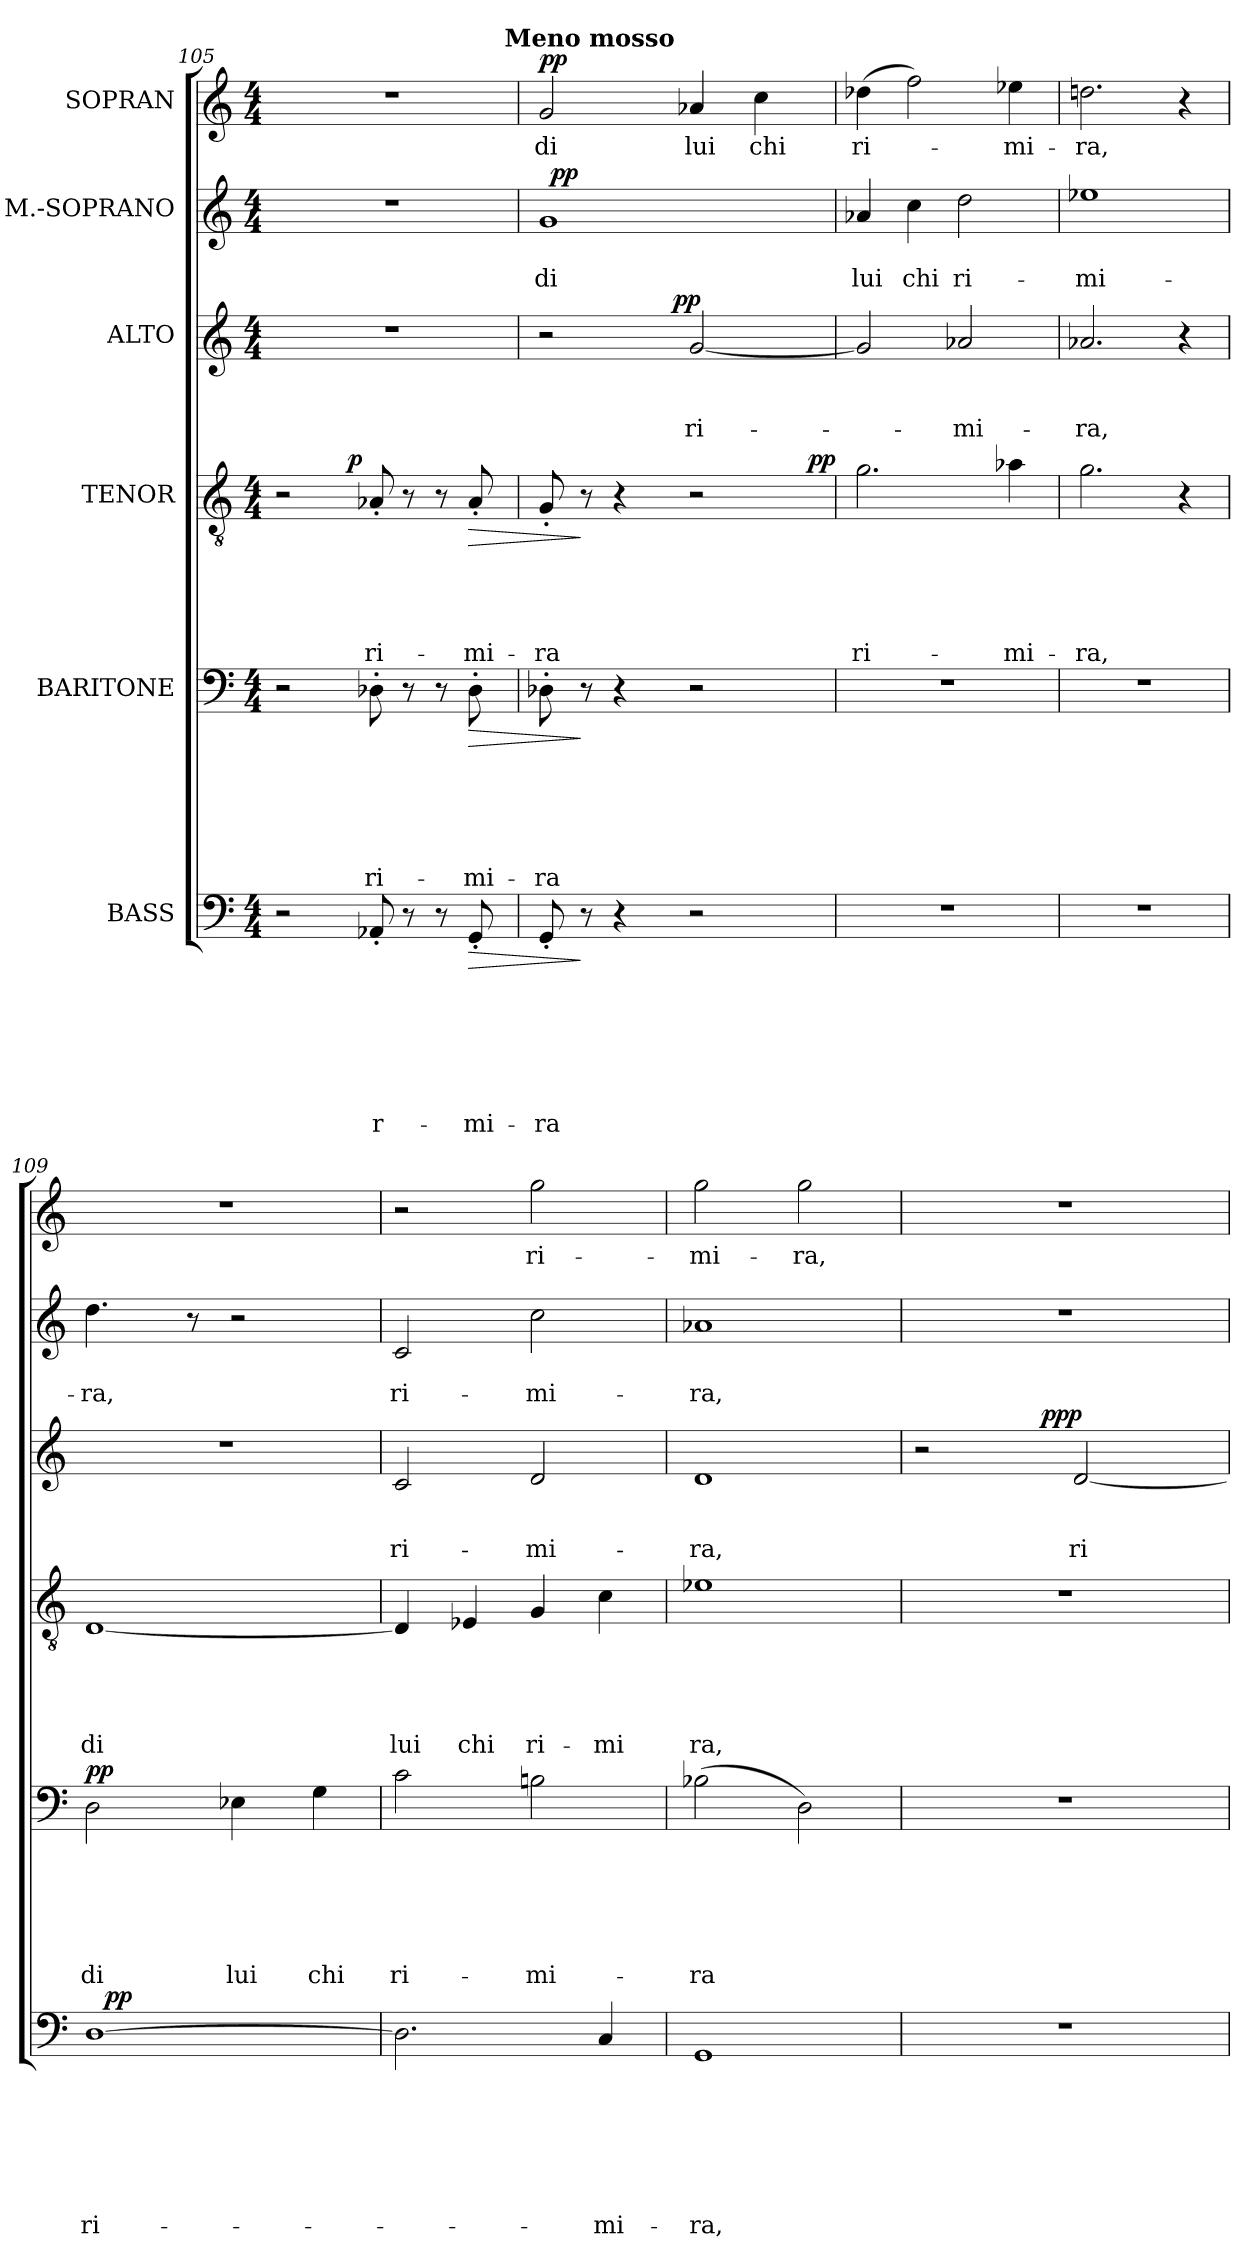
**kern	**text	**text	**text	**text	**text	**text	**text	**dynam	**kern	**text	**text	**text	**text	**text	**text	**dynam	**kern	**text	**text	**text	**text	**text	**dynam	**kern	**text	**text	**text	**dynam	**kern	**text	**text	**dynam	**kern	**text	**dynam
*part6	*part6	*part6	*part6	*part6	*part6	*part6	*part6	*part6	*part5	*part5	*part5	*part5	*part5	*part5	*part5	*part5	*part4	*part4	*part4	*part4	*part4	*part4	*part4	*part3	*part3	*part3	*part3	*part3	*part2	*part2	*part2	*part2	*part1	*part1	*part1
*staff6	*staff6	*staff6	*staff6	*staff6	*staff6	*staff6	*staff6	*staff6	*staff5	*staff5	*staff5	*staff5	*staff5	*staff5	*staff5	*staff5	*staff4	*staff4	*staff4	*staff4	*staff4	*staff4	*staff4	*staff3	*staff3	*staff3	*staff3	*staff3	*staff2	*staff2	*staff2	*staff2	*staff1	*staff1	*staff1
*I"BASS	*	*	*	*	*	*	*	*	*I"BARITONE	*	*	*	*	*	*	*	*I"TENOR	*	*	*	*	*	*	*I"ALTO	*	*	*	*	*I"M.-SOPRANO	*	*	*	*I"SOPRAN	*	*
*clefF4	*	*	*	*	*	*	*	*	*clefF4	*	*	*	*	*	*	*	*clefGv2	*	*	*	*	*	*	*clefG2	*	*	*	*	*clefG2	*	*	*	*clefG2	*	*
*k[]	*	*	*	*	*	*	*	*	*k[]	*	*	*	*	*	*	*	*k[]	*	*	*	*	*	*	*k[]	*	*	*	*	*k[]	*	*	*	*k[]	*	*
*C:	*	*	*	*	*	*	*	*	*C:	*	*	*	*	*	*	*	*C:	*	*	*	*	*	*	*C:	*	*	*	*	*C:	*	*	*	*C:	*	*
*M4/4	*	*	*	*	*	*	*	*	*M4/4	*	*	*	*	*	*	*	*M4/4	*	*	*	*	*	*	*M4/4	*	*	*	*	*M4/4	*	*	*	*M4/4	*	*
=105	=105	=105	=105	=105	=105	=105	=105	=105	=105	=105	=105	=105	=105	=105	=105	=105	=105	=105	=105	=105	=105	=105	=105	=105	=105	=105	=105	=105	=105	=105	=105	=105	=105	=105	=105
*	*	*	*	*	*	*	*	*	*	*	*	*	*	*	*	*	*^	*	*	*	*	*	*	*	*	*	*	*	*	*	*	*	*^	*	*
2r	.	.	.	.	.	.	.	.	2r	.	.	.	.	.	.	.	2r	4..ryy	.	.	.	.	.	.	1r	.	.	.	.	1r	.	.	.	1r	2ryy	.	.
!	!	!	!	!	!	!	!	!	!	!	!	!	!	!	!	!	!	!	!	!	!	!	!	!LO:DY:a	!	!	!	!	!	!	!	!	!	!	!	!	!
.	.	.	.	.	.	.	.	.	.	.	.	.	.	.	.	.	.	2ryy	.	.	.	.	.	p	.	.	.	.	.	.	.	.	.	.	.	.	.
!	!	!	!	!	!	!	!LO:LY:b	!	!	!	!	!	!	!	!LO:LY:b	!	!	!	!	!	!	!	!LO:LY:b	!	!	!	!	!	!	!	!	!	!	!	!	!	!
8AA-X'</	.	.	.	.	.	.	r-	.	8D-X'>\	.	.	.	.	.	ri-	.	8A-X'</	.	.	.	.	.	ri-	.	.	.	.	.	.	.	.	.	.	.	4...ryy	.	.
8r	.	.	.	.	.	.	.	.	8r	.	.	.	.	.	.	.	8r	.	.	.	.	.	.	.	.	.	.	.	.	.	.	.	.	.	.	.	.
8r	.	.	.	.	.	.	.	.	8r	.	.	.	.	.	.	.	8r	.	.	.	.	.	.	.	.	.	.	.	.	.	.	.	.	.	.	.	.
!	!	!	!	!	!	!	!LO:LY:b	!LO:HP:b	!	!	!	!	!	!	!LO:LY:b	!LO:HP:b	!	!	!	!	!	!	!LO:LY:b	!LO:HP:b	!	!	!	!	!	!	!	!	!	!	!	!	!
8GG'</	.	.	.	.	.	.	-mi-	>	8D-'>\	.	.	.	.	.	-mi-	>	8A-'</	.	.	.	.	.	-mi-	>	.	.	.	.	.	.	.	.	.	.	.	.	.
.	.	.	.	.	.	.	.	.	.	.	.	.	.	.	.	.	.	16ryy	.	.	.	.	.	.	.	.	.	.	.	.	.	.	.	.	.	.	.
!	!	!	!	!	!	!	!	!	!	!	!	!	!	!	!	!	!	!	!	!	!	!	!	!	!	!	!	!	!	!	!	!	!	!	!LO:TX:a:B:t=Meno mosso	!	!
.	.	.	.	.	.	.	.	.	.	.	.	.	.	.	.	.	.	.	.	.	.	.	.	.	.	.	.	.	.	.	.	.	.	.	32ryy	.	.
=106	=106	=106	=106	=106	=106	=106	=106	=106	=106	=106	=106	=106	=106	=106	=106	=106	=106	=106	=106	=106	=106	=106	=106	=106	=106	=106	=106	=106	=106	=106	=106	=106	=106	=106	=106	=106	=106
!	!	!	!	!	!	!	!LO:LY:b	!	!	!	!	!	!	!	!LO:LY:b	!	!	!	!	!	!	!	!LO:LY:b	!	!	!	!	!	!	!	!	!LO:LY:b	!	!	!	!LO:LY:b	!LO:DY:a
*	*	*	*	*	*	*	*	*	*	*	*	*	*	*	*	*	*	*	*	*	*	*	*	*	*^	*	*	*	*	*^	*	*	*	*v	*v	*	*
8GG'</	.	.	.	.	.	.	-ra	.	8D-X'>\	.	.	.	.	.	-ra	.	8G'</	2...ryy	.	.	.	.	-ra	.	2r	3ryy	.	.	.	.	1g	48ryy	.	di	.	2g/	di	pp
!	!	!	!	!	!	!	!	!	!	!	!	!	!	!	!	!	!	!	!	!	!	!	!	!	!	!	!	!	!	!	!	!	!	!	!LO:DY:a	!	!	!
.	.	.	.	.	.	.	.	.	.	.	.	.	.	.	.	.	.	.	.	.	.	.	.	.	.	.	.	.	.	.	.	3%2ryy	.	.	pp	.	.	.
8r	.	.	.	.	.	.	.	]	8r	.	.	.	.	.	.	]	8r	.	.	.	.	.	.	]	.	.	.	.	.	.	.	.	.	.	.	.	.	.
4r	.	.	.	.	.	.	.	.	4r	.	.	.	.	.	.	.	4r	.	.	.	.	.	.	.	.	.	.	.	.	.	.	.	.	.	.	.	.	.
.	.	.	.	.	.	.	.	.	.	.	.	.	.	.	.	.	.	.	.	.	.	.	.	.	.	12.ryy	.	.	.	.	.	.	.	.	.	.	.	.
!	!	!	!	!	!	!	!	!	!	!	!	!	!	!	!	!	!	!	!	!	!	!	!	!	!	!	!	!	!	!LO:DY:a	!	!	!	!	!	!	!	!
.	.	.	.	.	.	.	.	.	.	.	.	.	.	.	.	.	.	.	.	.	.	.	.	.	.	3ryy	.	.	.	pp	.	.	.	.	.	.	.	.
!	!	!	!	!	!	!	!	!	!	!	!	!	!	!	!	!	!	!	!	!	!	!	!	!	!	!	!	!	!LO:LY:b	!	!	!	!	!	!	!	!LO:LY:b	!
2r	.	.	.	.	.	.	.	.	2r	.	.	.	.	.	.	.	2r	.	.	.	.	.	.	.	[<2g/	.	.	.	ri-	.	.	.	.	.	.	4a-X/	lui	.
.	.	.	.	.	.	.	.	.	.	.	.	.	.	.	.	.	.	.	.	.	.	.	.	.	.	.	.	.	.	.	.	6...ryy	.	.	.	.	.	.
!	!	!	!	!	!	!	!	!	!	!	!	!	!	!	!	!	!	!	!	!	!	!	!	!	!	!	!	!	!	!	!	!	!	!	!	!	!LO:LY:b	!
.	.	.	.	.	.	.	.	.	.	.	.	.	.	.	.	.	.	.	.	.	.	.	.	.	.	.	.	.	.	.	.	.	.	.	.	4cc\	chi	.
.	.	.	.	.	.	.	.	.	.	.	.	.	.	.	.	.	.	.	.	.	.	.	.	.	.	6ryy	.	.	.	.	.	.	.	.	.	.	.	.
!	!	!	!	!	!	!	!	!	!	!	!	!	!	!	!	!	!	!	!	!	!	!	!	!LO:DY:a	!	!	!	!	!	!	!	!	!	!	!	!	!	!
.	.	.	.	.	.	.	.	.	.	.	.	.	.	.	.	.	.	16ryy	.	.	.	.	.	pp	.	.	.	.	.	.	.	.	.	.	.	.	.	.
.	.	.	.	.	.	.	.	.	.	.	.	.	.	.	.	.	.	.	.	.	.	.	.	.	.	24ryy	.	.	.	.	.	.	.	.	.	.	.	.
=107	=107	=107	=107	=107	=107	=107	=107	=107	=107	=107	=107	=107	=107	=107	=107	=107	=107	=107	=107	=107	=107	=107	=107	=107	=107	=107	=107	=107	=107	=107	=107	=107	=107	=107	=107	=107	=107	=107
!	!	!	!	!	!	!	!	!	!	!	!	!	!	!	!	!	!	!	!	!	!	!	!LO:LY:b	!	!	!	!	!	!	!	!	!	!	!LO:LY:b	!	!	!LO:LY:b	!
*	*	*	*	*	*	*	*	*	*	*	*	*	*	*	*	*	*v	*v	*	*	*	*	*	*	*	*	*	*	*	*	*v	*v	*	*	*	*	*	*
*	*	*	*	*	*	*	*	*	*	*	*	*	*	*	*	*	*	*	*	*	*	*	*	*v	*v	*	*	*	*	*	*	*	*	*	*	*
1r	.	.	.	.	.	.	.	.	1r	.	.	.	.	.	.	.	2.g\	.	.	.	.	ri-	.	2g/]	.	.	.	.	4a-X/	.	lui	.	(>4dd-X\	ri-	.
!	!	!	!	!	!	!	!	!	!	!	!	!	!	!	!	!	!	!	!	!	!	!	!	!	!	!	!	!	!	!	!LO:LY:b	!	!	!	!
.	.	.	.	.	.	.	.	.	.	.	.	.	.	.	.	.	.	.	.	.	.	.	.	.	.	.	.	.	4cc\	.	chi	.	2ff\)	.	.
!	!	!	!	!	!	!	!	!	!	!	!	!	!	!	!	!	!	!	!	!	!	!	!	!	!	!	!LO:LY:b	!	!	!	!LO:LY:b	!	!	!	!
.	.	.	.	.	.	.	.	.	.	.	.	.	.	.	.	.	.	.	.	.	.	.	.	2a-X/	.	.	-mi-	.	2dd\	.	ri-	.	.	.	.
!	!	!	!	!	!	!	!	!	!	!	!	!	!	!	!	!	!	!	!	!	!	!LO:LY:b	!	!	!	!	!	!	!	!	!	!	!	!LO:LY:b	!
.	.	.	.	.	.	.	.	.	.	.	.	.	.	.	.	.	4a-X\	.	.	.	.	-mi-	.	.	.	.	.	.	.	.	.	.	4ee-X\	-mi-	.
=108	=108	=108	=108	=108	=108	=108	=108	=108	=108	=108	=108	=108	=108	=108	=108	=108	=108	=108	=108	=108	=108	=108	=108	=108	=108	=108	=108	=108	=108	=108	=108	=108	=108	=108	=108
!	!	!	!	!	!	!	!	!	!	!	!	!	!	!	!	!	!	!	!	!	!	!LO:LY:b	!	!	!	!	!LO:LY:b	!	!	!	!LO:LY:b	!	!	!LO:LY:b	!
1r	.	.	.	.	.	.	.	.	1r	.	.	.	.	.	.	.	2.g\	.	.	.	.	-ra,	.	2.a-X/	.	.	-ra,	.	1ee-X	.	-mi-	.	2.ddn\	-ra,	.
.	.	.	.	.	.	.	.	.	.	.	.	.	.	.	.	.	4r	.	.	.	.	.	.	4r	.	.	.	.	.	.	.	.	4r	.	.
!!LO:PB:g=z
=109	=109	=109	=109	=109	=109	=109	=109	=109	=109	=109	=109	=109	=109	=109	=109	=109	=109	=109	=109	=109	=109	=109	=109	=109	=109	=109	=109	=109	=109	=109	=109	=109	=109	=109	=109
!	!	!	!	!	!	!	!LO:LY:b	!	!	!	!	!	!	!	!LO:LY:b	!LO:DY:a	!	!	!	!	!	!LO:LY:b	!	!	!	!	!	!	!	!	!LO:LY:b	!	!	!	!
*^	*	*	*	*	*	*	*	*	*	*	*	*	*	*	*	*	*	*	*	*	*	*	*	*	*	*	*	*	*	*	*	*	*	*	*
[>1D	32ryy	.	.	.	.	.	.	ri-	.	2D\	.	.	.	.	.	di	pp	[<1D	.	.	.	.	di	.	1r	.	.	.	.	4.dd\	.	-ra,	.	1r	.	.
!	!	!	!	!	!	!	!	!	!LO:DY:a	!	!	!	!	!	!	!	!	!	!	!	!	!	!	!	!	!	!	!	!	!	!	!	!	!	!	!
.	2ryy	.	.	.	.	.	.	.	pp	.	.	.	.	.	.	.	.	.	.	.	.	.	.	.	.	.	.	.	.	.	.	.	.	.	.	.
.	.	.	.	.	.	.	.	.	.	.	.	.	.	.	.	.	.	.	.	.	.	.	.	.	.	.	.	.	.	8r	.	.	.	.	.	.
!	!	!	!	!	!	!	!	!	!	!	!	!	!	!	!	!LO:LY:b	!	!	!	!	!	!	!	!	!	!	!	!	!	!	!	!	!	!	!	!
.	.	.	.	.	.	.	.	.	.	4E-X\	.	.	.	.	.	lui	.	.	.	.	.	.	.	.	.	.	.	.	.	2r	.	.	.	.	.	.
.	4...ryy	.	.	.	.	.	.	.	.	.	.	.	.	.	.	.	.	.	.	.	.	.	.	.	.	.	.	.	.	.	.	.	.	.	.	.
!	!	!	!	!	!	!	!	!	!	!	!	!	!	!	!	!LO:LY:b	!	!	!	!	!	!	!	!	!	!	!	!	!	!	!	!	!	!	!	!
.	.	.	.	.	.	.	.	.	.	4G\	.	.	.	.	.	chi	.	.	.	.	.	.	.	.	.	.	.	.	.	.	.	.	.	.	.	.
=110	=110	=110	=110	=110	=110	=110	=110	=110	=110	=110	=110	=110	=110	=110	=110	=110	=110	=110	=110	=110	=110	=110	=110	=110	=110	=110	=110	=110	=110	=110	=110	=110	=110	=110	=110	=110
!	!	!	!	!	!	!	!	!	!	!	!	!	!	!	!	!LO:LY:b	!	!	!	!	!	!	!LO:LY:b	!	!	!	!	!LO:LY:b	!	!	!	!LO:LY:b	!	!	!	!
*v	*v	*	*	*	*	*	*	*	*	*	*	*	*	*	*	*	*	*	*	*	*	*	*	*	*	*	*	*	*	*	*	*	*	*	*	*
2.D\]	.	.	.	.	.	.	.	.	2c\	.	.	.	.	.	ri-	.	4D/]	.	.	.	.	lui	.	2c/	.	.	ri-	.	2c/	.	ri-	.	2r	.	.
!	!	!	!	!	!	!	!	!	!	!	!	!	!	!	!	!	!	!	!	!	!	!LO:LY:b	!	!	!	!	!	!	!	!	!	!	!	!	!
.	.	.	.	.	.	.	.	.	.	.	.	.	.	.	.	.	4E-X/	.	.	.	.	chi	.	.	.	.	.	.	.	.	.	.	.	.	.
!	!	!	!	!	!	!	!	!	!	!	!	!	!	!	!LO:LY:b	!	!	!	!	!	!	!LO:LY:b	!	!	!	!	!LO:LY:b	!	!	!	!LO:LY:b	!	!	!LO:LY:b	!
.	.	.	.	.	.	.	.	.	2Bn\	.	.	.	.	.	-mi-	.	4G/	.	.	.	.	ri-	.	2d/	.	.	-mi-	.	2cc\	.	-mi-	.	2gg\	ri-	.
!	!	!	!	!	!	!	!LO:LY:b	!	!	!	!	!	!	!	!	!	!	!	!	!	!	!LO:LY:b	!	!	!	!	!	!	!	!	!	!	!	!	!
4C/	.	.	.	.	.	.	-mi-	.	.	.	.	.	.	.	.	.	4c\	.	.	.	.	-mi	.	.	.	.	.	.	.	.	.	.	.	.	.
=111	=111	=111	=111	=111	=111	=111	=111	=111	=111	=111	=111	=111	=111	=111	=111	=111	=111	=111	=111	=111	=111	=111	=111	=111	=111	=111	=111	=111	=111	=111	=111	=111	=111	=111	=111
!	!	!	!	!	!	!	!LO:LY:b	!	!	!	!	!	!	!	!LO:LY:b	!	!	!	!	!	!	!LO:LY:b	!	!	!	!	!LO:LY:b	!	!	!	!LO:LY:b	!	!	!LO:LY:b	!
1GG	.	.	.	.	.	.	-ra,	.	(>2B-X\	.	.	.	.	.	-ra	.	1e-X	.	.	.	.	ra,	.	1d	.	.	-ra,	.	1a-X	.	-ra,	.	2gg\	-mi-	.
!	!	!	!	!	!	!	!	!	!	!	!	!	!	!	!	!	!	!	!	!	!	!	!	!	!	!	!	!	!	!	!	!	!	!LO:LY:b	!
.	.	.	.	.	.	.	.	.	2D\)	.	.	.	.	.	.	.	.	.	.	.	.	.	.	.	.	.	.	.	.	.	.	.	2gg\	-ra,	.
=112	=112	=112	=112	=112	=112	=112	=112	=112	=112	=112	=112	=112	=112	=112	=112	=112	=112	=112	=112	=112	=112	=112	=112	=112	=112	=112	=112	=112	=112	=112	=112	=112	=112	=112	=112
*	*	*	*	*	*	*	*	*	*	*	*	*	*	*	*	*	*	*	*	*	*	*	*	*^	*	*	*	*	*	*	*	*	*	*	*
1r	.	.	.	.	.	.	.	.	1r	.	.	.	.	.	.	.	1r	.	.	.	.	.	.	2r	3ryy	.	.	.	.	1r	.	.	.	1r	.	.
.	.	.	.	.	.	.	.	.	.	.	.	.	.	.	.	.	.	.	.	.	.	.	.	.	12ryy	.	.	.	.	.	.	.	.	.	.	.
.	.	.	.	.	.	.	.	.	.	.	.	.	.	.	.	.	.	.	.	.	.	.	.	.	96ryy	.	.	.	.	.	.	.	.	.	.	.
!	!	!	!	!	!	!	!	!	!	!	!	!	!	!	!	!	!	!	!	!	!	!	!	!	!	!	!	!	!LO:DY:a	!	!	!	!	!	!	!
.	.	.	.	.	.	.	.	.	.	.	.	.	.	.	.	.	.	.	.	.	.	.	.	.	3ryy	.	.	.	ppp	.	.	.	.	.	.	.
!	!	!	!	!	!	!	!	!	!	!	!	!	!	!	!	!	!	!	!	!	!	!	!	!	!	!	!	!LO:LY:b	!	!	!	!	!	!	!	!
.	.	.	.	.	.	.	.	.	.	.	.	.	.	.	.	.	.	.	.	.	.	.	.	[<2d/	.	.	.	ri-	.	.	.	.	.	.	.	.
.	.	.	.	.	.	.	.	.	.	.	.	.	.	.	.	.	.	.	.	.	.	.	.	.	6ryy	.	.	.	.	.	.	.	.	.	.	.
.	.	.	.	.	.	.	.	.	.	.	.	.	.	.	.	.	.	.	.	.	.	.	.	.	24..ryy	.	.	.	.	.	.	.	.	.	.	.
*	*	*	*	*	*	*	*	*	*	*	*	*	*	*	*	*	*	*	*	*	*	*	*	*v	*v	*	*	*	*	*	*	*	*	*	*	*
=	=	=	=	=	=	=	=	=	=	=	=	=	=	=	=	=	=	=	=	=	=	=	=	=	=	=	=	=	=	=	=	=	=	=	=
*-	*-	*-	*-	*-	*-	*-	*-	*-	*-	*-	*-	*-	*-	*-	*-	*-	*-	*-	*-	*-	*-	*-	*-	*-	*-	*-	*-	*-	*-	*-	*-	*-	*-	*-	*-
